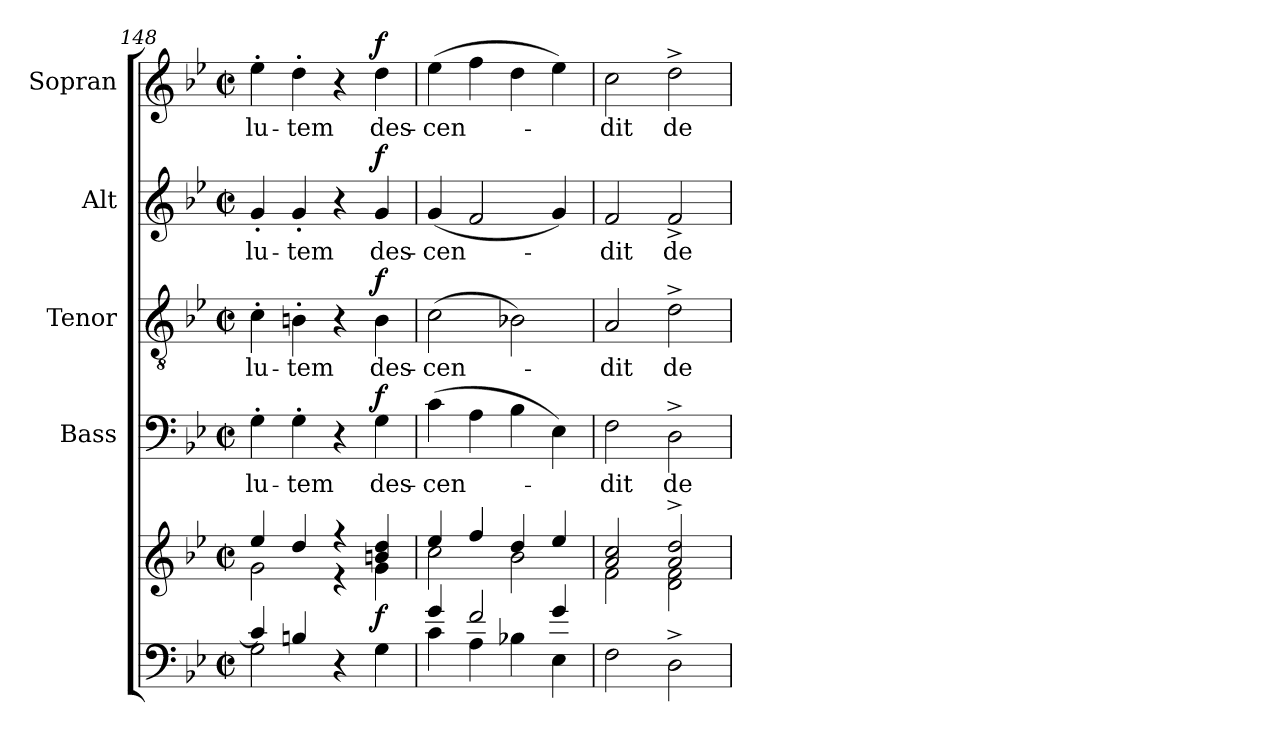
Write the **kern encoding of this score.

**kern	**kern	**dynam	**kern	**text	**dynam	**kern	**text	**dynam	**kern	**text	**dynam	**kern	**text	**dynam
*part5	*part5	*part5	*part4	*part4	*part4	*part3	*part3	*part3	*part2	*part2	*part2	*part1	*part1	*part1
*staff6	*staff5	*staff5/6	*staff4	*staff4	*staff4	*staff3	*staff3	*staff3	*staff2	*staff2	*staff2	*staff1	*staff1	*staff1
*	*	*	*I"Bass	*	*	*I"Tenor	*	*	*I"Alt	*	*	*I"Sopran	*	*
*	*	*	*I'B.	*	*	*I'T.	*	*	*I'A.	*	*	*I'S.	*	*
*clefF4	*clefG2	*	*clefF4	*	*	*clefGv2	*	*	*clefG2	*	*	*clefG2	*	*
*k[b-e-]	*k[b-e-]	*	*k[b-e-]	*	*	*k[b-e-]	*	*	*k[b-e-]	*	*	*k[b-e-]	*	*
*B-:	*B-:	*	*B-:	*	*	*B-:	*	*	*B-:	*	*	*B-:	*	*
*M2/2	*M2/2	*	*M2/2	*	*	*M2/2	*	*	*M2/2	*	*	*M2/2	*	*
*met(c|)	*met(c|)	*	*met(c|)	*	*	*met(c|)	*	*	*met(c|)	*	*	*met(c|)	*	*
=148	=148	=148	=148	=148	=148	=148	=148	=148	=148	=148	=148	=148	=148	=148
*^	*^	*	*	*	*	*	*	*	*	*	*	*	*	*
!	!	!	!	!	!	!LO:LY:b	!	!	!LO:LY:b	!	!	!LO:LY:b	!	!	!LO:LY:b	!
4c/]	2G\	4ee-/	2g\	.	4G'>\	-lu-	.	4c'>\	-lu-	.	4g'</	-lu-	.	4ee-'>\	-lu-	.
!	!	!	!	!	!	!LO:LY:b	!	!	!LO:LY:b	!	!	!LO:LY:b	!	!	!LO:LY:b	!
4Bn/	.	4dd/	.	.	4G'>\	-tem	.	4Bn'>\	-tem	.	4g'</	-tem	.	4dd'>\	-tem	.
2ryy	4r	4r	4r	.	4r	.	.	4r	.	.	4r	.	.	4r	.	.
!	!	!	!	!LO:DY:b	!	!LO:LY:b	!LO:DY:a	!	!LO:LY:b	!LO:DY:a	!	!LO:LY:b	!LO:DY:a	!	!LO:LY:b	!LO:DY:a
.	4G\	4bn/ 4dd/	4g\	f	4G\	des-	f	4B\	des-	f	4g/	des-	f	4dd\	des-	f
=149	=149	=149	=149	=149	=149	=149	=149	=149	=149	=149	=149	=149	=149	=149	=149	=149
!	!	!	!	!	!	!LO:LY:b	!	!	!LO:LY:b	!	!	!LO:LY:b	!	!	!LO:LY:b	!
4g/	4c\	4ee-/	2cc\	.	(>4c\	-cen-	.	(>2c\	-cen-	.	(<4g/	-cen-	.	(>4ee-\	-cen-	.
2f/	4A\	4ff/	.	.	4A\	.	.	.	.	.	2f/	.	.	4ff\	.	.
.	4B-X\	4dd/	2b-\	.	4B-\	.	.	2B-X\)	.	.	.	.	.	4dd\	.	.
4g/	4E-\	4ee-/	.	.	4E-\)	.	.	.	.	.	4g/)	.	.	4ee-\)	.	.
=150	=150	=150	=150	=150	=150	=150	=150	=150	=150	=150	=150	=150	=150	=150	=150	=150
!	!	!	!	!	!	!LO:LY:b	!	!	!LO:LY:b	!	!	!LO:LY:b	!	!	!LO:LY:b	!
*v	*v	*	*	*	*	*	*	*	*	*	*	*	*	*	*	*
2F\	2a/ 2cc/	2f\	.	2F\	-dit	.	2A/	-dit	.	2f/	-dit	.	2cc\	-dit	.
!	!	!	!	!	!LO:LY:b	!	!	!LO:LY:b	!	!	!LO:LY:b	!	!	!LO:LY:b	!
2D^>\	2a/^> 2dd/^>	2d\ 2f\	.	2D^>\	de	.	2d^>\	de	.	2f^>/	de	.	2dd^>\	de	.
*	*v	*v	*	*	*	*	*	*	*	*	*	*	*	*	*
=	=	=	=	=	=	=	=	=	=	=	=	=	=	=
*-	*-	*-	*-	*-	*-	*-	*-	*-	*-	*-	*-	*-	*-	*-
